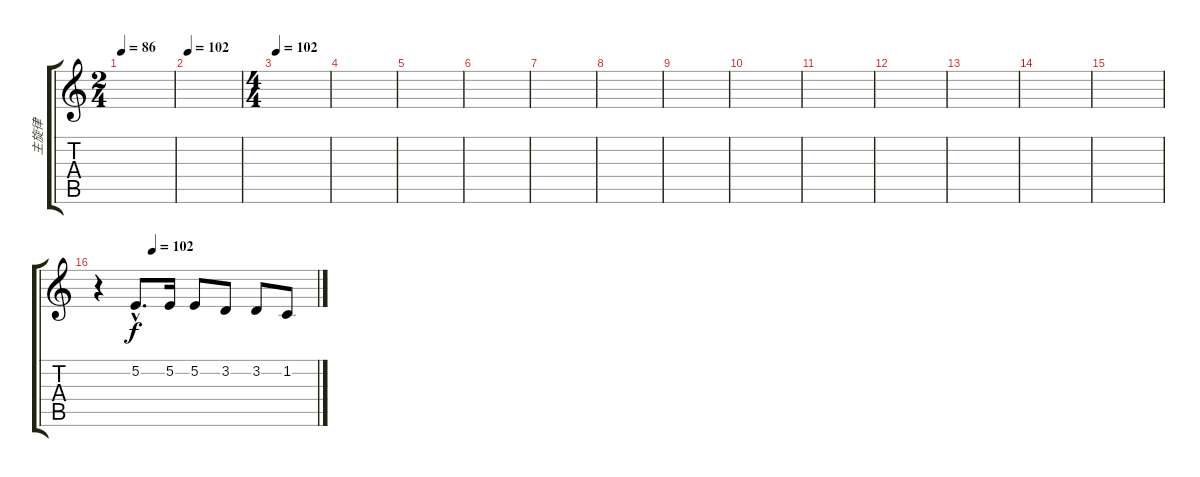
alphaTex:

\track ("主旋律" "主旋律") {instrument panflute}
\staff {score tabs}
\tuning (E4 B3 G3 D3 A2 E2) {hide}
\ts (2 4)
\tempo 86
\clef g2
\ks c
|
\tempo 102
|
\ts (4 4)
\tempo 102
|
|
|
|
|
|
|
|
|
|
|
|
|
\tempo (102 0.25)
r.4 5.2{hac}.8{d instrument overdrivenguitar} 5.2.16 5.2.8 3.2.8 3.2.8 1.2.8
